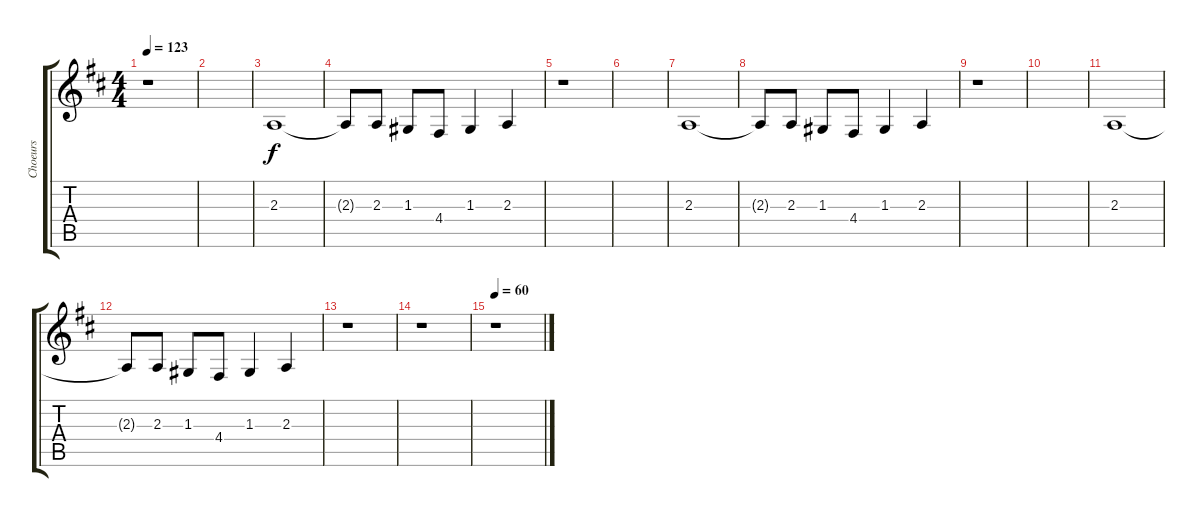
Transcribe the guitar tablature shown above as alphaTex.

\track ("Choeurs" "Choeurs") {instrument baritonesax}
\staff {score tabs}
\tuning (E4 B3 G3 D3 A2 E2) {hide}
\ts (4 4)
\tempo 123
\clef g2
\ks d
r.1{dy f} |
|
2.3.1 |
2.3{t}.8 2.3.8 1.3.8 4.4.8 1.3.4 2.3.4 |
r.1 |
|
2.3.1 |
2.3{t}.8 2.3.8 1.3.8 4.4.8 1.3.4 2.3.4 |
r.1 |
|
2.3.1 |
2.3{t}.8 2.3.8 1.3.8 4.4.8 1.3.4 2.3.4 |
r.1 |
r.1 |
\tempo 60
r.1
